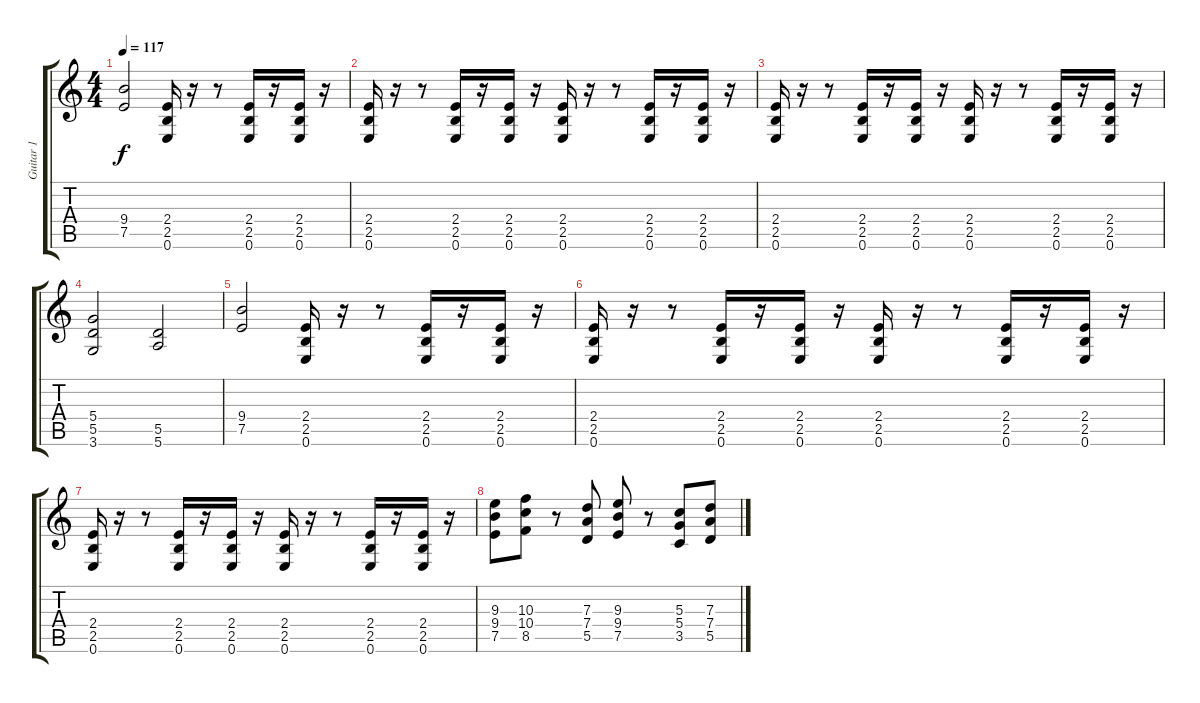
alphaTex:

\track ("Guitar 1" "Guitar 1") {instrument distortionguitar}
\staff {score tabs}
\tuning (E4 B3 G3 D3 A2 E2) {hide}
\ts (4 4)
\tempo 117
\clef g2
\ks c
(9.4 7.5).2{dy f} (2.4 2.5 0.6).16 r.16 r.8 (2.4 2.5 0.6).16 r.16 (2.4 2.5 0.6).16 r.16 |
(2.4 2.5 0.6).16 r.16 r.8 (2.4 2.5 0.6).16 r.16 (2.4 2.5 0.6).16 r.16 (2.4 2.5 0.6).16 r.16 r.8 (2.4 2.5 0.6).16 r.16 (2.4 2.5 0.6).16 r.16 |
(2.4 2.5 0.6).16 r.16 r.8 (2.4 2.5 0.6).16 r.16 (2.4 2.5 0.6).16 r.16 (2.4 2.5 0.6).16 r.16 r.8 (2.4 2.5 0.6).16 r.16 (2.4 2.5 0.6).16 r.16 |
(5.4 5.5 3.6).2 (5.5 5.6).2 |
(9.4 7.5).2 (2.4 2.5 0.6).16 r.16 r.8 (2.4 2.5 0.6).16 r.16 (2.4 2.5 0.6).16 r.16 |
(2.4 2.5 0.6).16 r.16 r.8 (2.4 2.5 0.6).16 r.16 (2.4 2.5 0.6).16 r.16 (2.4 2.5 0.6).16 r.16 r.8 (2.4 2.5 0.6).16 r.16 (2.4 2.5 0.6).16 r.16 |
(2.4 2.5 0.6).16 r.16 r.8 (2.4 2.5 0.6).16 r.16 (2.4 2.5 0.6).16 r.16 (2.4 2.5 0.6).16 r.16 r.8 (2.4 2.5 0.6).16 r.16 (2.4 2.5 0.6).16 r.16 |
(9.3 9.4 7.5).8 (10.3 10.4 8.5).8 r.8 (7.3 7.4 5.5).8 (9.3 9.4 7.5).8 r.8 (5.3 5.4 3.5).8 (7.3 7.4 5.5).8
